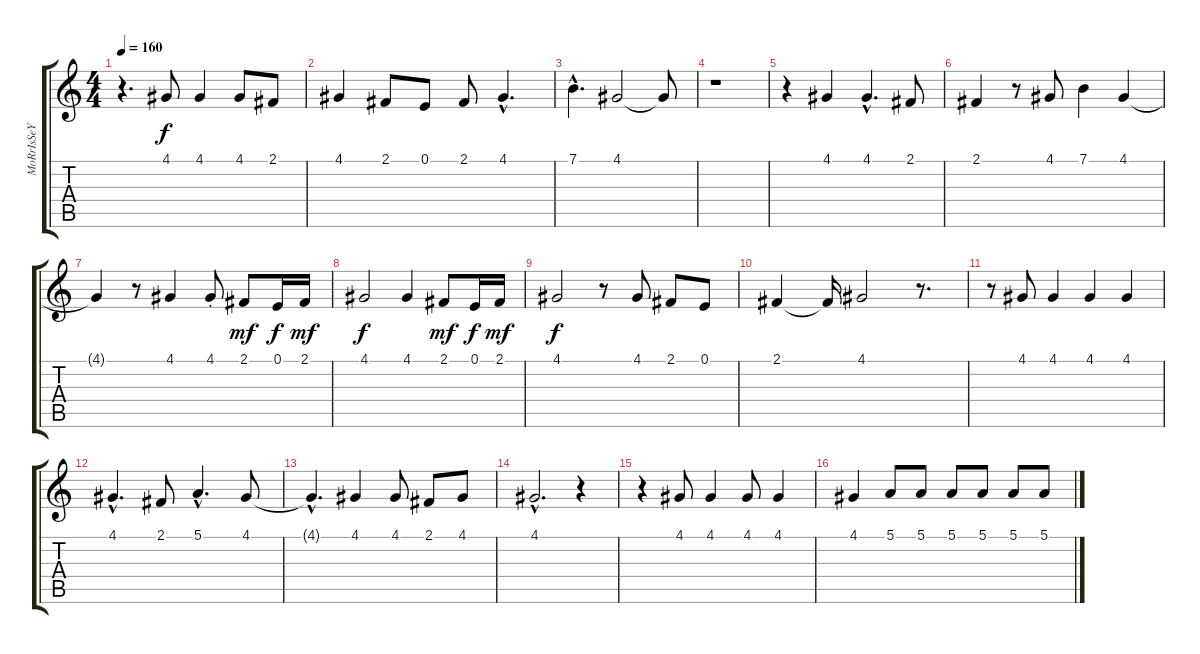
\track ("MoRrIsSeY" "MoRrIsSeY") {instrument flute}
\staff {score tabs}
\tuning (E4 B3 G3 D3 A2 E2) {hide}
\ts (4 4)
\tempo 160
\clef g2
\ks c
r.4{d dy f} 4.1.8 4.1.4 4.1.8 2.1.8 |
4.1.4 2.1.8 0.1.8 2.1.8 4.1{hac}.4{d} |
7.1{hac}.4{d} 4.1.2 4.1{t}.8 |
r.1 |
r.4 4.1.4 4.1{hac}.4{d} 2.1.8 |
2.1.4 r.8 4.1.8 7.1.4 4.1.4 |
4.1{t}.4 r.8 4.1.4 4.1{st}.8 2.1.8{dy mf} 0.1.16{dy f} 2.1.16{dy mf} |
4.1.2{dy f} 4.1.4 2.1.8{dy mf} 0.1.16{dy f} 2.1.16{dy mf} |
4.1.2{dy f} r.8 4.1.8 2.1.8 0.1.8 |
2.1.4 2.1{t}.16 4.1.2 r.8{d} |
r.8 4.1.8 4.1.4 4.1.4 4.1.4 |
4.1{hac}.4{d} 2.1.8 5.1{hac}.4{d} 4.1.8 |
4.1{hac t}.4{d} 4.1.4 4.1.8 2.1.8 4.1.8 |
4.1{hac}.2{d} r.4 |
r.4 4.1.8 4.1.4 4.1.8 4.1.4 |
4.1.4 5.1.8 5.1.8 5.1.8 5.1.8 5.1.8 5.1.8
